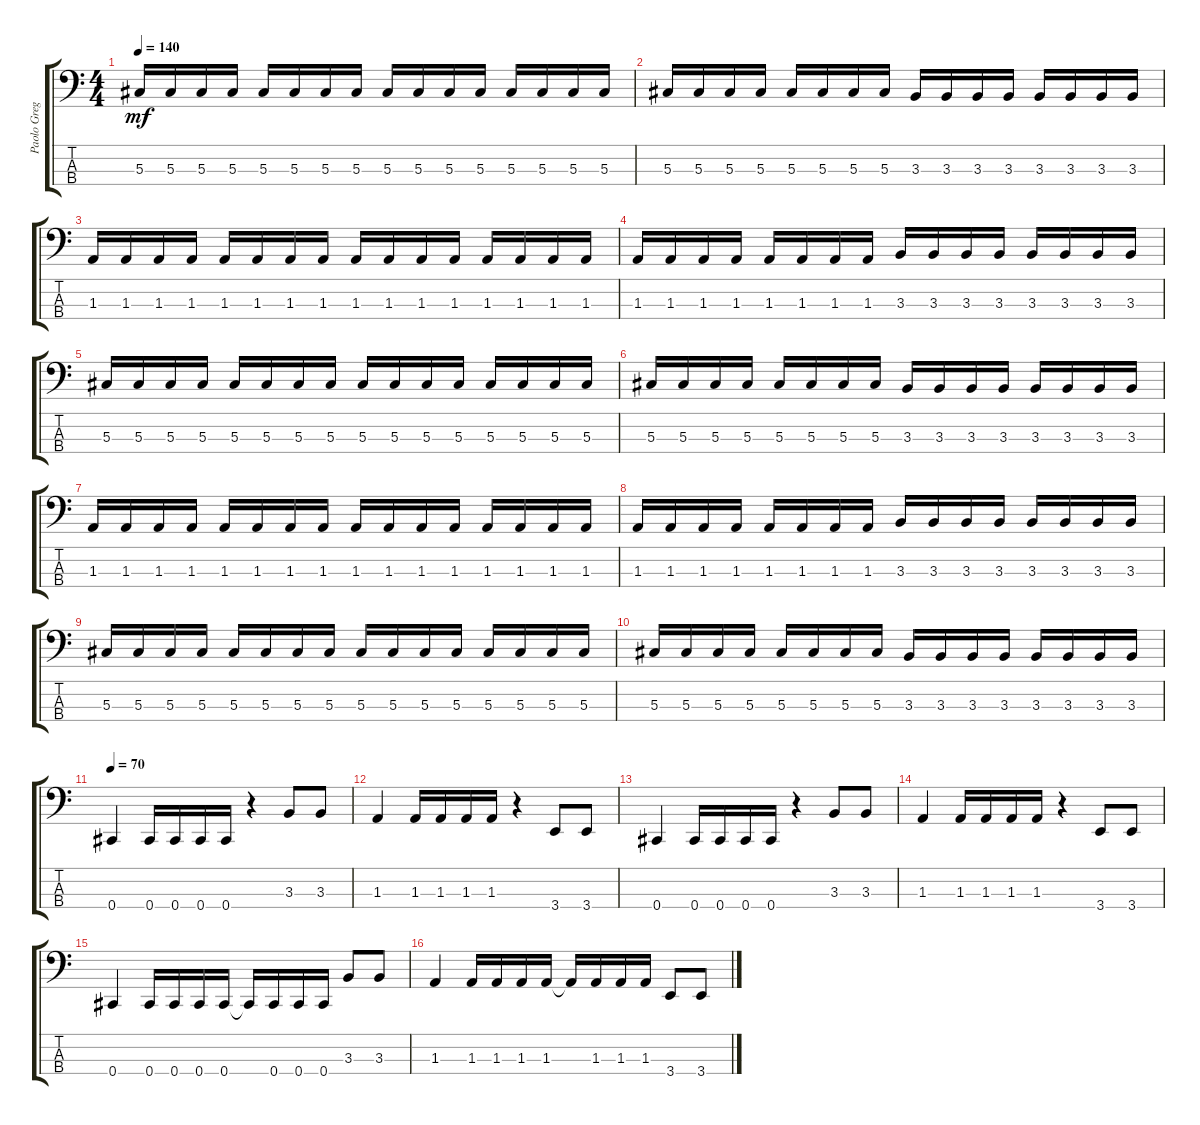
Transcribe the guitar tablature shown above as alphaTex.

\track ("Paolo Gregoletto" "Paolo Greg") {instrument electricbassfinger}
\staff {score tabs}
\tuning (Gb2 Db2 Ab1 Db1) {hide}
\ts (4 4)
\tempo 140
\clef f4
\ks c
5.3.16{dy mf} 5.3.16 5.3.16 5.3.16 5.3.16 5.3.16 5.3.16 5.3.16 5.3.16 5.3.16 5.3.16 5.3.16 5.3.16 5.3.16 5.3.16 5.3.16 |
5.3.16 5.3.16 5.3.16 5.3.16 5.3.16 5.3.16 5.3.16 5.3.16 3.3.16 3.3.16 3.3.16 3.3.16 3.3.16 3.3.16 3.3.16 3.3.16 |
1.3.16 1.3.16 1.3.16 1.3.16 1.3.16 1.3.16 1.3.16 1.3.16 1.3.16 1.3.16 1.3.16 1.3.16 1.3.16 1.3.16 1.3.16 1.3.16 |
1.3.16 1.3.16 1.3.16 1.3.16 1.3.16 1.3.16 1.3.16 1.3.16 3.3.16 3.3.16 3.3.16 3.3.16 3.3.16 3.3.16 3.3.16 3.3.16 |
5.3.16 5.3.16 5.3.16 5.3.16 5.3.16 5.3.16 5.3.16 5.3.16 5.3.16 5.3.16 5.3.16 5.3.16 5.3.16 5.3.16 5.3.16 5.3.16 |
5.3.16 5.3.16 5.3.16 5.3.16 5.3.16 5.3.16 5.3.16 5.3.16 3.3.16 3.3.16 3.3.16 3.3.16 3.3.16 3.3.16 3.3.16 3.3.16 |
1.3.16 1.3.16 1.3.16 1.3.16 1.3.16 1.3.16 1.3.16 1.3.16 1.3.16 1.3.16 1.3.16 1.3.16 1.3.16 1.3.16 1.3.16 1.3.16 |
1.3.16 1.3.16 1.3.16 1.3.16 1.3.16 1.3.16 1.3.16 1.3.16 3.3.16 3.3.16 3.3.16 3.3.16 3.3.16 3.3.16 3.3.16 3.3.16 |
5.3.16 5.3.16 5.3.16 5.3.16 5.3.16 5.3.16 5.3.16 5.3.16 5.3.16 5.3.16 5.3.16 5.3.16 5.3.16 5.3.16 5.3.16 5.3.16 |
5.3.16 5.3.16 5.3.16 5.3.16 5.3.16 5.3.16 5.3.16 5.3.16 3.3.16 3.3.16 3.3.16 3.3.16 3.3.16 3.3.16 3.3.16 3.3.16 |
\tempo 70
0.4.4 0.4.16 0.4.16 0.4.16 0.4.16 r.4 3.3.8 3.3.8 |
1.3.4 1.3.16 1.3.16 1.3.16 1.3.16 r.4 3.4.8 3.4.8 |
0.4.4 0.4.16 0.4.16 0.4.16 0.4.16 r.4 3.3.8 3.3.8 |
1.3.4 1.3.16 1.3.16 1.3.16 1.3.16 r.4 3.4.8 3.4.8 |
0.4.4 0.4.16 0.4.16 0.4.16 0.4.16 0.4{t}.16 0.4.16 0.4.16 0.4.16 3.3.8 3.3.8 |
1.3.4 1.3.16 1.3.16 1.3.16 1.3.16 1.3{t}.16 1.3.16 1.3.16 1.3.16 3.4.8 3.4.8
